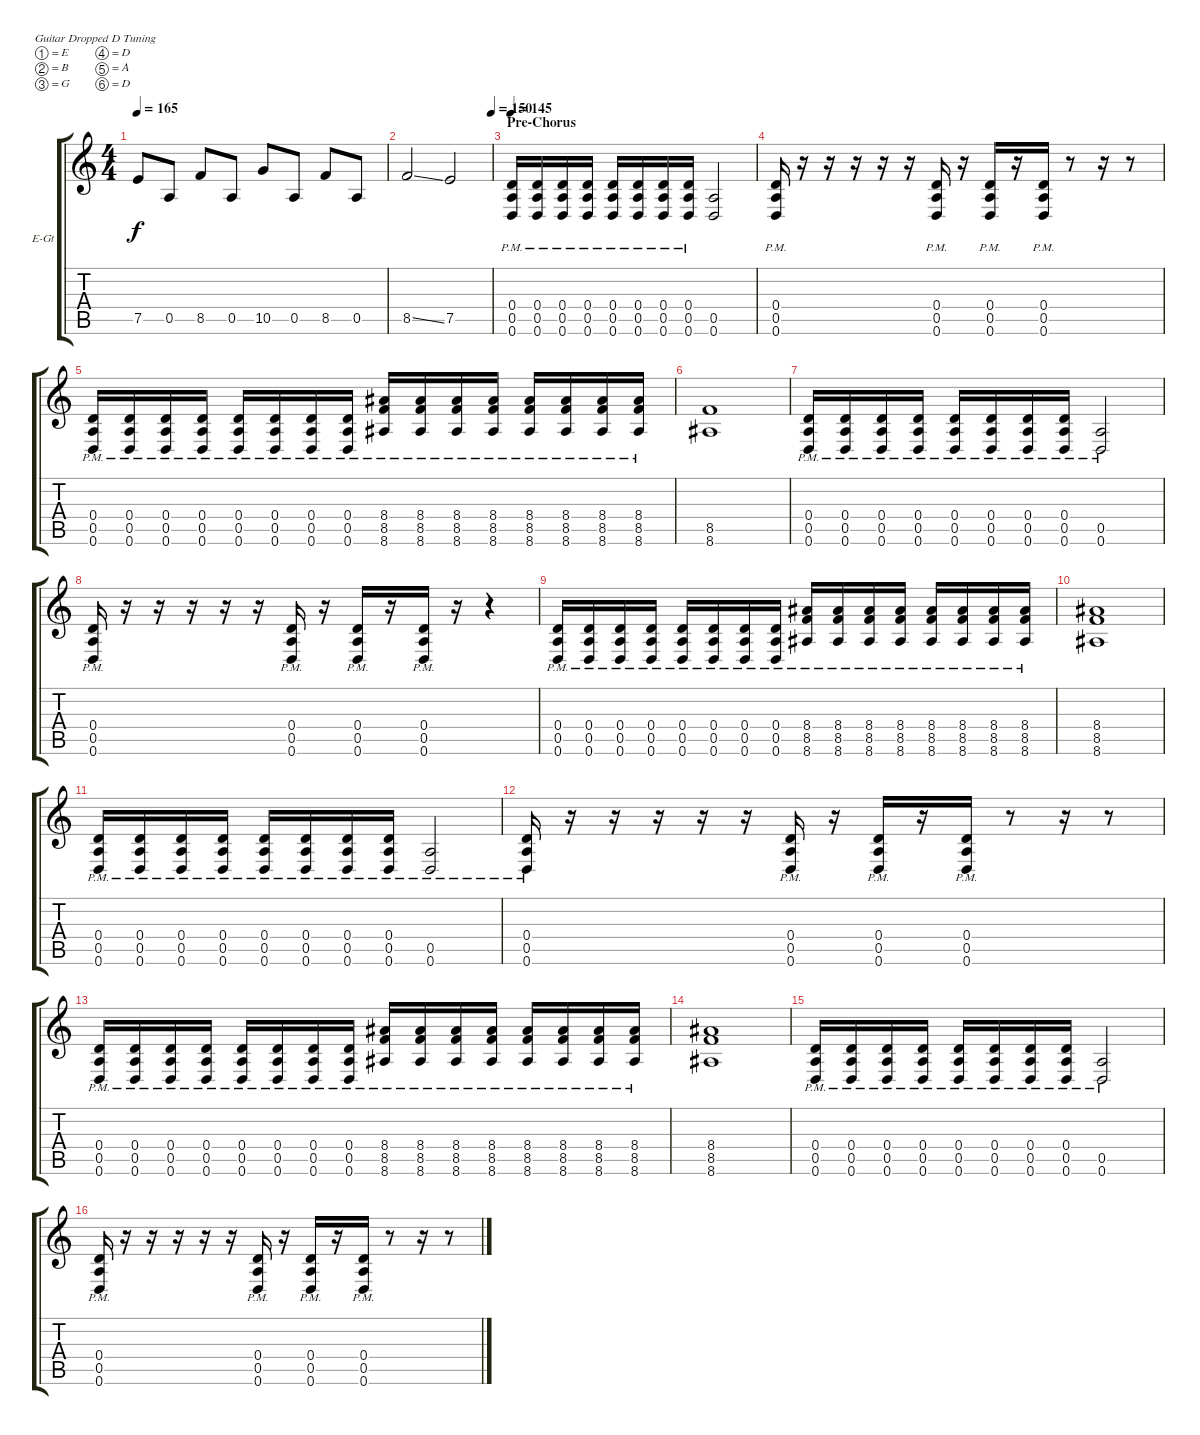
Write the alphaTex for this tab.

\bracketExtendMode groupsimilarinstruments
\firstSystemTrackNameOrientation horizontal
\otherSystemsTrackNameOrientation horizontal
\track ("Nick Miller" "E-Gt") {instrument distortionguitar}
\staff {score tabs}
\tuning (E4 B3 G3 D3 A2 D2)
\ts (4 4)
\tempo 165
\clef g2
\ks c
7.5.8{dy f} 0.5.8 8.5.8 0.5.8 10.5.8 0.5.8 8.5.8 0.5.8 |
\tempo (150 1)
8.5{ss}.2 7.5.2 |
\section ("" "Pre-Chorus")
\tempo 145
(0.4{pm} 0.5{pm} 0.6{pm}).16 (0.4{pm} 0.5{pm} 0.6{pm}).16 (0.4{pm} 0.5{pm} 0.6{pm}).16 (0.4{pm} 0.5{pm} 0.6{pm}).16 (0.4{pm} 0.5{pm} 0.6{pm}).16 (0.4{pm} 0.5{pm} 0.6{pm}).16 (0.4{pm} 0.5{pm} 0.6{pm}).16 (0.4{pm} 0.5{pm} 0.6{pm}).16 (0.5 0.6).2 |
(0.4{pm} 0.5{pm} 0.6{pm}).16 r.16 r.16 r.16 r.16 r.16 (0.4{pm} 0.5{pm} 0.6{pm}).16 r.16 (0.4{pm} 0.5{pm} 0.6{pm}).16 r.16 (0.4 0.5 0.6{pm}).16 r.8 r.16 r.8 |
(0.4{pm} 0.5{pm} 0.6{pm}).16 (0.4{pm} 0.5{pm} 0.6{pm}).16 (0.4{pm} 0.5{pm} 0.6{pm}).16 (0.4{pm} 0.5{pm} 0.6{pm}).16 (0.4{pm} 0.5{pm} 0.6{pm}).16 (0.4{pm} 0.5{pm} 0.6{pm}).16 (0.4{pm} 0.5{pm} 0.6{pm}).16 (0.4{pm} 0.5{pm} 0.6{pm}).16 (8.4{pm} 8.5{pm} 8.6{pm}).16 (8.4{pm} 8.5{pm} 8.6{pm}).16 (8.4{pm} 8.5{pm} 8.6{pm}).16 (8.4{pm} 8.5{pm} 8.6{pm}).16 (8.4{pm} 8.5{pm} 8.6{pm}).16 (8.4{pm} 8.5{pm} 8.6{pm}).16 (8.4{pm} 8.5{pm} 8.6{pm}).16 (8.4{pm} 8.5{pm} 8.6{pm}).16 |
(8.5 8.6).1 |
(0.4{pm} 0.5{pm} 0.6{pm}).16 (0.4{pm} 0.5{pm} 0.6{pm}).16 (0.4{pm} 0.5{pm} 0.6{pm}).16 (0.4{pm} 0.5{pm} 0.6{pm}).16 (0.4{pm} 0.5{pm} 0.6{pm}).16 (0.4{pm} 0.5{pm} 0.6{pm}).16 (0.4{pm} 0.5{pm} 0.6{pm}).16 (0.4{pm} 0.5{pm} 0.6{pm}).16 (0.5{pm} 0.6{pm}).2 |
(0.4{pm} 0.5{pm} 0.6{pm}).16 r.16 r.16 r.16 r.16 r.16 (0.4{pm} 0.5{pm} 0.6{pm}).16 r.16 (0.4{pm} 0.5{pm} 0.6{pm}).16 r.16 (0.4 0.5 0.6{pm}).16 r.16 r.4 |
(0.4{pm} 0.5{pm} 0.6{pm}).16 (0.4{pm} 0.5{pm} 0.6{pm}).16 (0.4{pm} 0.5{pm} 0.6{pm}).16 (0.4{pm} 0.5{pm} 0.6{pm}).16 (0.4{pm} 0.5{pm} 0.6{pm}).16 (0.4{pm} 0.5{pm} 0.6{pm}).16 (0.4{pm} 0.5{pm} 0.6{pm}).16 (0.4{pm} 0.5{pm} 0.6{pm}).16 (8.4{pm} 8.5{pm} 8.6{pm}).16 (8.4{pm} 8.5{pm} 8.6{pm}).16 (8.4{pm} 8.5{pm} 8.6{pm}).16 (8.4{pm} 8.5{pm} 8.6{pm}).16 (8.4{pm} 8.5{pm} 8.6{pm}).16 (8.4{pm} 8.5{pm} 8.6{pm}).16 (8.4{pm} 8.5{pm} 8.6{pm}).16 (8.4{pm} 8.5{pm} 8.6{pm}).16 |
(8.4 8.5 8.6).1 |
(0.4{pm} 0.5{pm} 0.6{pm}).16 (0.4{pm} 0.5{pm} 0.6{pm}).16 (0.4{pm} 0.5{pm} 0.6{pm}).16 (0.4{pm} 0.5{pm} 0.6{pm}).16 (0.4{pm} 0.5{pm} 0.6{pm}).16 (0.4{pm} 0.5{pm} 0.6{pm}).16 (0.4{pm} 0.5{pm} 0.6{pm}).16 (0.4{pm} 0.5{pm} 0.6{pm}).16 (0.6{pm} 0.5).2 |
(0.4{pm} 0.5{pm} 0.6{pm}).16 r.16 r.16 r.16 r.16 r.16 (0.4{pm} 0.5{pm} 0.6{pm}).16 r.16 (0.4{pm} 0.5{pm} 0.6{pm}).16 r.16 (0.4 0.5 0.6{pm}).16 r.8 r.16 r.8 |
(0.4{pm} 0.5{pm} 0.6{pm}).16 (0.4{pm} 0.5{pm} 0.6{pm}).16 (0.4{pm} 0.5{pm} 0.6{pm}).16 (0.4{pm} 0.5{pm} 0.6{pm}).16 (0.4{pm} 0.5{pm} 0.6{pm}).16 (0.4{pm} 0.5{pm} 0.6{pm}).16 (0.4{pm} 0.5{pm} 0.6{pm}).16 (0.4{pm} 0.5{pm} 0.6{pm}).16 (8.4{pm} 8.5{pm} 8.6{pm}).16 (8.4{pm} 8.5{pm} 8.6{pm}).16 (8.4{pm} 8.5{pm} 8.6{pm}).16 (8.4{pm} 8.5{pm} 8.6{pm}).16 (8.4{pm} 8.5{pm} 8.6{pm}).16 (8.4{pm} 8.5{pm} 8.6{pm}).16 (8.4{pm} 8.5{pm} 8.6{pm}).16 (8.4{pm} 8.5{pm} 8.6{pm}).16 |
(8.4 8.5 8.6).1 |
(0.4{pm} 0.5{pm} 0.6{pm}).16 (0.4{pm} 0.5{pm} 0.6{pm}).16 (0.4{pm} 0.5{pm} 0.6{pm}).16 (0.4{pm} 0.5{pm} 0.6{pm}).16 (0.4{pm} 0.5{pm} 0.6{pm}).16 (0.4{pm} 0.5{pm} 0.6{pm}).16 (0.4{pm} 0.5{pm} 0.6{pm}).16 (0.4{pm} 0.5{pm} 0.6{pm}).16 (0.5{pm} 0.6{pm}).2 |
(0.4{pm} 0.5{pm} 0.6{pm}).16 r.16 r.16 r.16 r.16 r.16 (0.4{pm} 0.5{pm} 0.6{pm}).16 r.16 (0.4{pm} 0.5{pm} 0.6{pm}).16 r.16 (0.4 0.5 0.6{pm}).16 r.8 r.16 r.8
